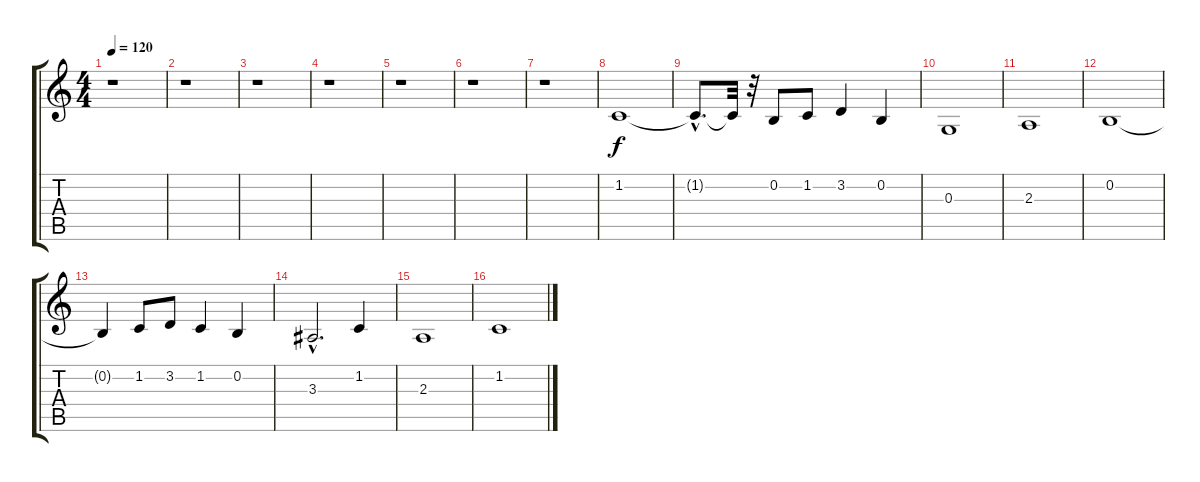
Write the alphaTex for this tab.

\track "" {instrument choiraahs}
\staff {score tabs}
\tuning (E4 B3 G3 D3 A2 E2) {hide}
\ts (4 4)
\tempo 120
\clef g2
\ks c
r.1{dy f} |
r.1 |
r.1 |
r.1 |
r.1 |
r.1 |
r.1 |
1.2.1 |
1.2{hac t}.8{d} 1.2{t}.32 r.32 0.2.8 1.2.8 3.2.4 0.2.4 |
0.3.1 |
2.3.1 |
0.2.1 |
0.2{t}.4 1.2.8 3.2.8 1.2.4 0.2.4 |
3.3{hac}.2{d} 1.2.4 |
2.3.1 |
1.2.1
